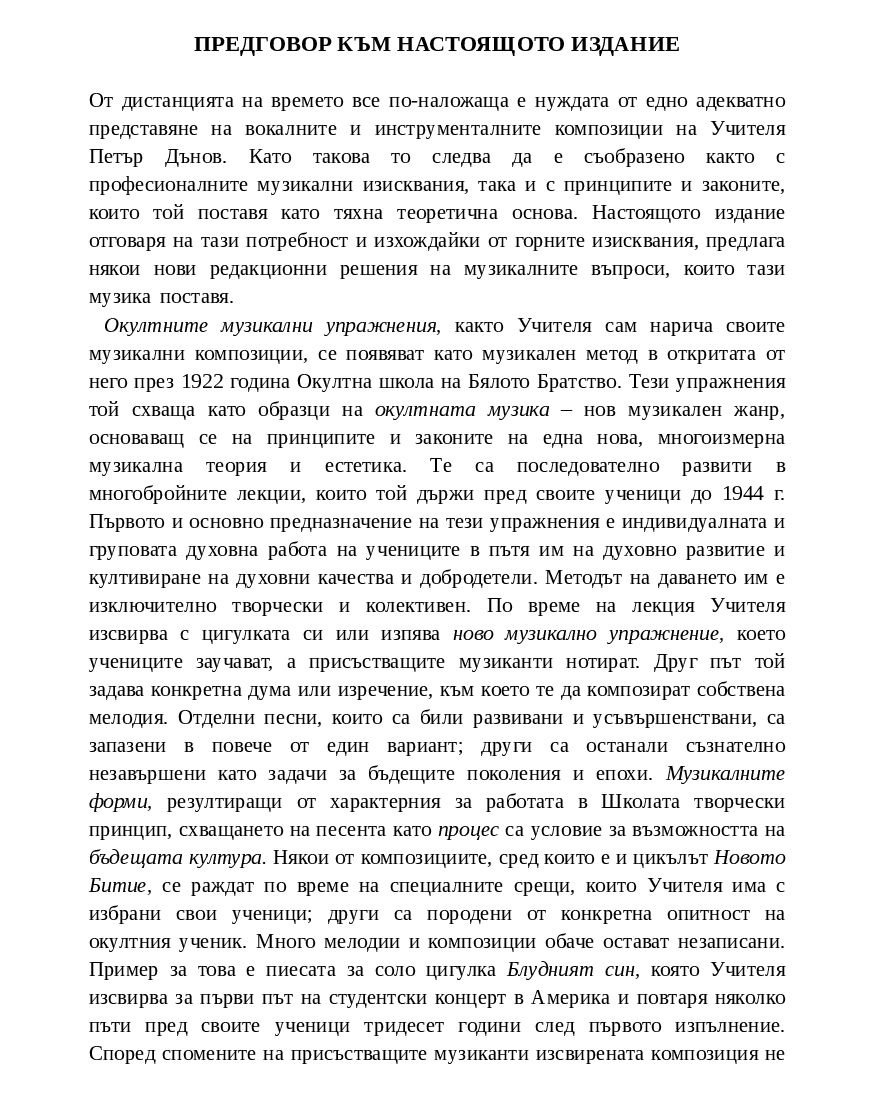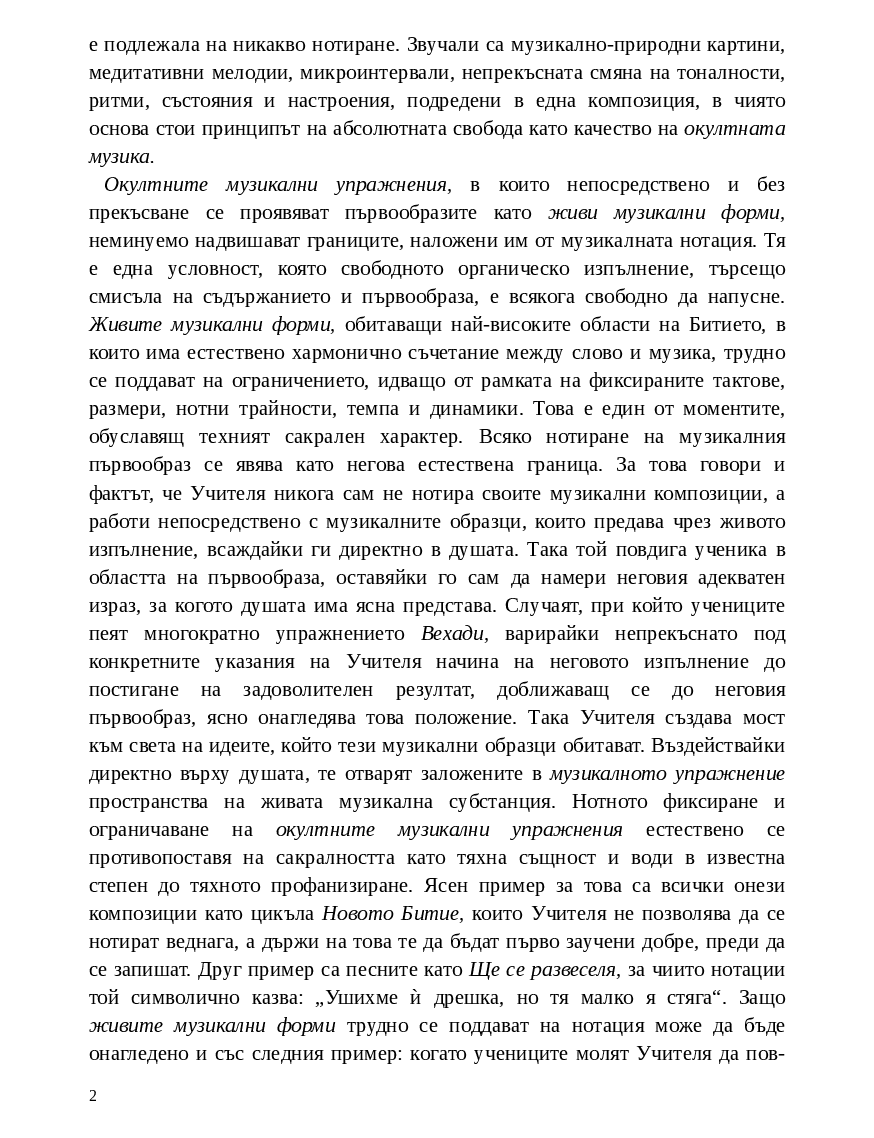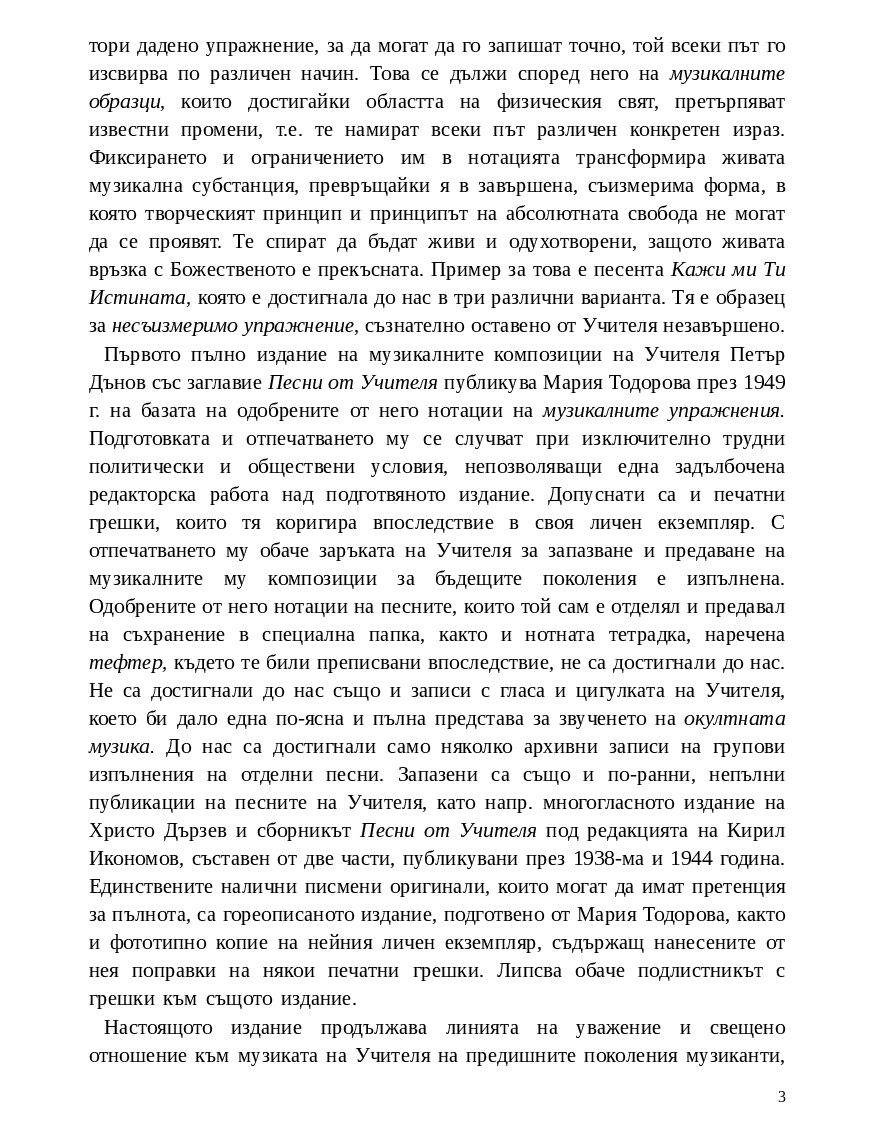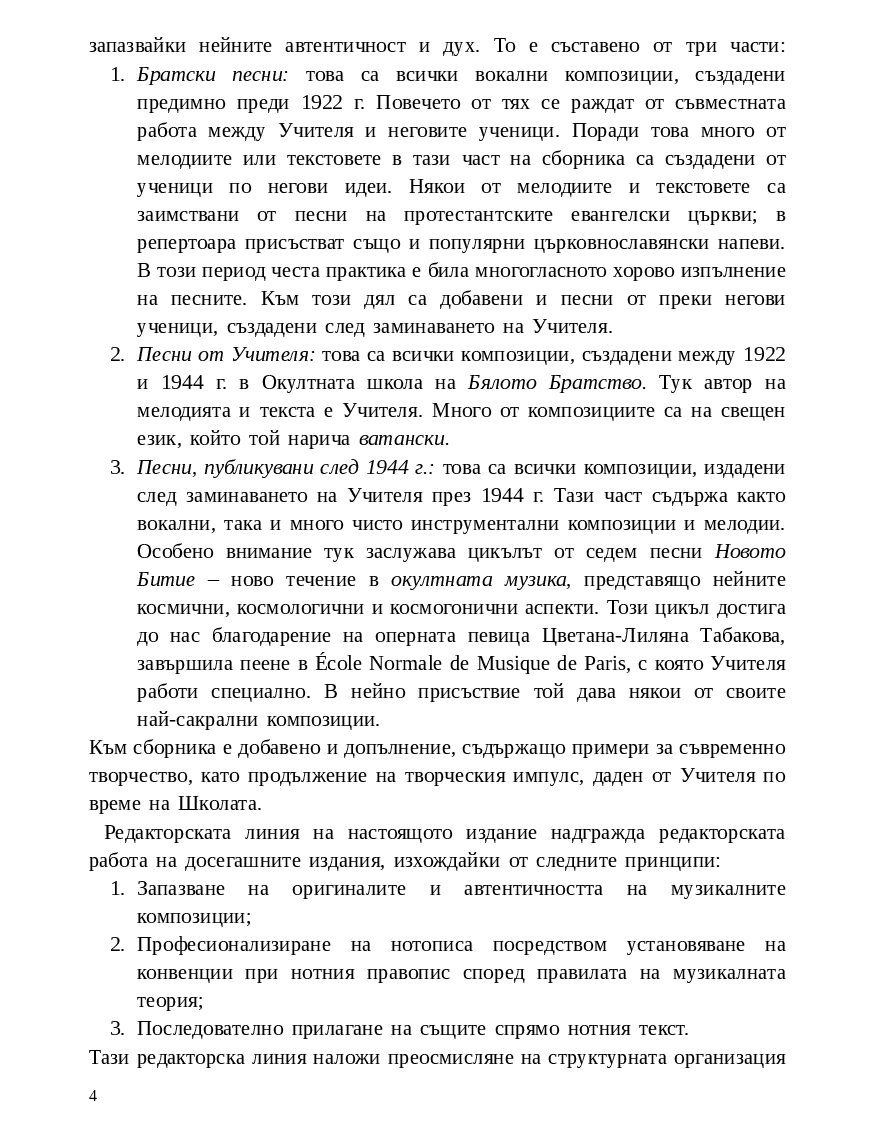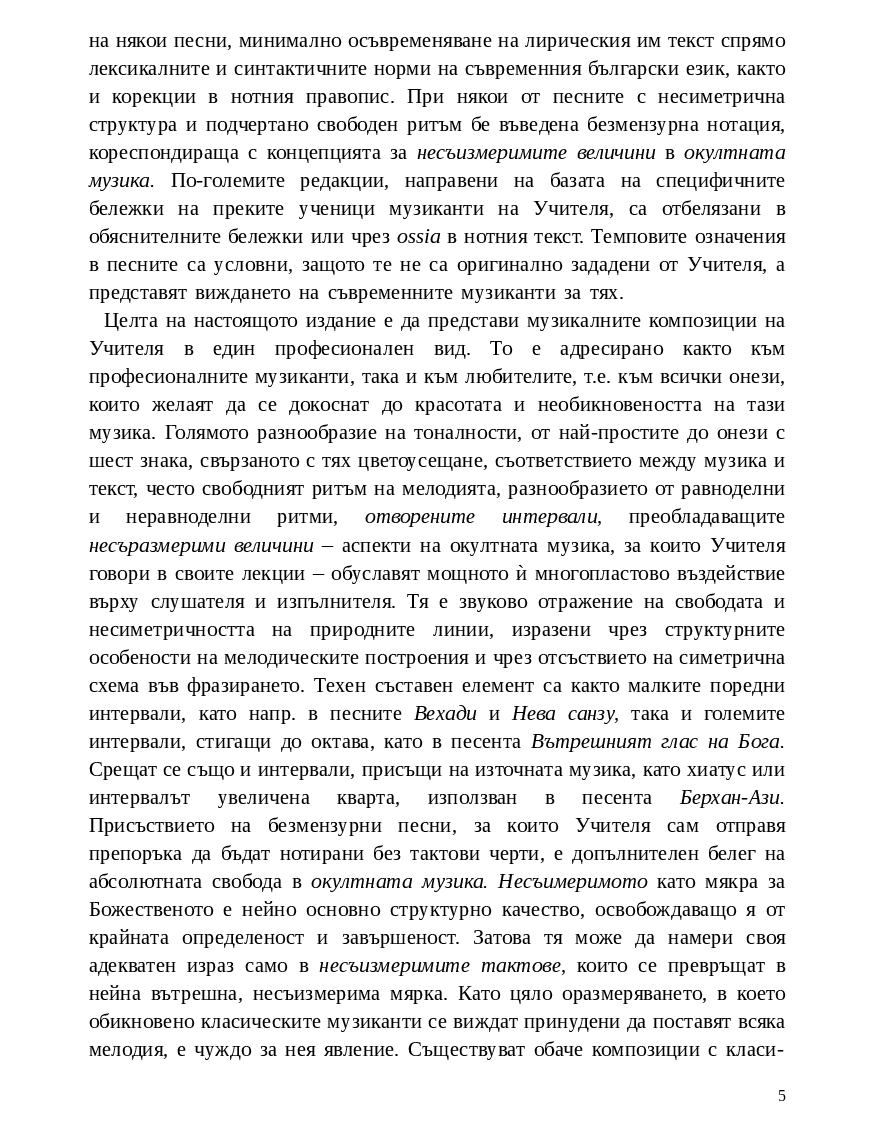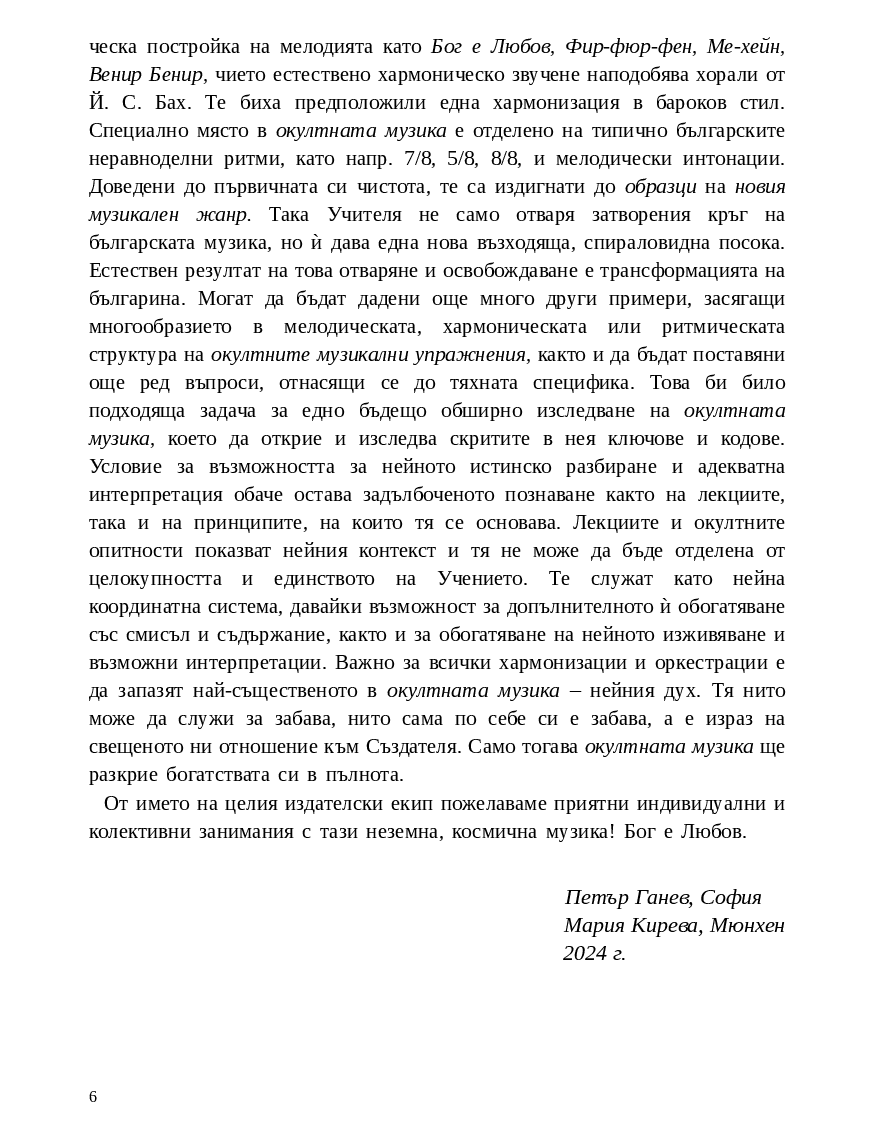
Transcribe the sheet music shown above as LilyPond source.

\version "2.24.3"

% include paper part and global functions
\include "include/globals.ily"

\bookpart {
  \paper {
    print-all-headers = ##f
    print-page-number = ##t
    print-first-page-number = ##f

    % put page numbers on the bottom
    oddHeaderMarkup = \markup ""
    evenHeaderMarkup = \markup ""
    oddFooterMarkup = \markup
    \fill-line {
      ""
      \if \should-print-page-number \fromproperty #'page:page-number-string
    }
    evenFooterMarkup = \markup
    \fill-line {
      \if \should-print-page-number \fromproperty #'page:page-number-string
      ""
    }

    left-margin = 1.5\cm
    right-margin = 1.5\cm
    top-margin = 1.6\cm
    bottom-margin = 1.2\cm
    ragged-bottom = ##t % do not spread the staves to fill the whole vertical space


  }

  \tocItem \markup "Предговор към настоящото издание"
  \markup \fontsize  #+3 { \fill-line \bold {"ПРЕДГОВОР КЪМ НАСТОЯЩОТО ИЗДАНИЕ"} }



  \markup \fontsize #+2.5 {
    \vspace #1.5  \override #'(baseline-skip . 2.7)


    \justify {

      От дистанцията на времето все по-наложаща е нуждата от едно адекватно представяне на вокалните и инструменталните композиции на Учителя Петър Дънов. Като такова то следва да е съобразено както с професионалните музикални изисквания, така и с принципите и законите, които той поставя като тяхна теоретична основа. Настоящото издание отговаря на тази потребност и изхождайки от горните изисквания, предлага някои нови редакционни решения на музикалните въпроси, които тази музика поставя.

    }
  }

  \markup \fontsize #+2.5 {
    \vspace #0.6  \override #'(baseline-skip . 2.7)
    \justify {
      \hspace #1.5

      \italic {Окултните} \italic {музикални} \italic {упражнения,} както Учителя сам нарича своите музикални композиции, се появяват като музикален метод в откритата от него през 1922 година Окултна школа на Бялото Братство. Тези упражнения той схваща като образци на \italic {окултната} \italic {музика} – нов музикален жанр, основаващ се на принципите и законите на една нова, многоизмерна музикална теория и естетика. Те са последователно развити в многобройните лекции, които той държи пред своите ученици до 1944 г. Първото и основно предназначение на тези упражнения е индивидуалната и груповата духовна работа на учениците в пътя им на духовно развитие и култивиране на духовни качества и добродетели. Методът на даването им е изключително творчески и колективен. По време на лекция Учителя изсвирва с цигулката си или изпява \italic {ново} \italic {музикално} \italic {упражнение,} което учениците заучават, а присъстващите музиканти нотират. Друг път той задава конкретна дума или  изречение, към което те да композират собствена мелодия. Отделни песни, които са били развивани и усъвършенствани, са запазени в повече от един вариант; други са останали съзнателно незавършени като задачи за бъдещите поколения и епохи. \italic {Музикалните} \italic {форми,} резултиращи от характерния за работата в Школата творчески принцип, схващането на песента като \italic {процес} са условие за възможността на \italic {бъдещата} \italic {култура.} Някои от композициите, сред които е и цикълът \italic {Новото} \italic {Битие,} се раждат по време на специалните срещи, които Учителя има с избрани свои ученици; други са породени от конкретна опитност на окултния ученик. Много мелодии и композиции обаче остават незаписани.  Пример за това е пиесата за соло цигулка \italic {Блудният} \italic {син,} която Учителя изсвирва за първи път на студентски концерт в Америка и повтаря няколко пъти пред своите ученици тридесет години след първото изпълнение. Според спомените на присъстващите музиканти изсвирената композиция не

    }
  }

  \markup \fontsize #+2.5 {
    \override #'(baseline-skip . 2.7)
    \justify {
      е подлежала на никакво нотиране. Звучали са музикално-природни картини, медитативни мелодии, микроинтервали, непрекъсната смяна на тоналности, ритми, състояния и настроения, подредени в една композиция, в чиято основа стои принципът на абсолютната свобода като качество на \italic{окултната} \italic {музика.}
    }
  }

  \markup \fontsize #+2.5 {
    \vspace #0.6  \override #'(baseline-skip . 2.7)
    \justify {
      \hspace #1.5

      \italic{Окултните} \italic{музикални} \italic{упражнения,} в които непосредствено и без прекъсване се проявяват първообразите като \italic{живи} \italic{музикални} \italic{форми,} неминуемо надвишават границите, наложени им от музикалната нотация. Тя е една условност, която свободното органическо изпълнение, търсещо смисъла на съдържанието и първообраза, е всякога свободно да напусне.  \italic{Живите} \italic{музикални} \italic{форми,} обитаващи най-високите области на Битието, в които има естествено хармонично съчетание между слово и музика, трудно се поддават на ограничението, идващо от рамката на фиксираните тактове, размери, нотни трайности, темпа и динамики. Това е един от моментите, обуславящ техният сакрален характер. Всяко нотиране на музикалния първообраз се явява като негова естествена граница. За това говори и фактът, че Учителя никога сам не нотира своите музикални композиции, а работи непосредствено с  музикалните образци, които предава чрез живото изпълнение, всаждайки ги директно в душата. Така той  повдига ученика в областта на първообраза, оставяйки го сам да намери неговия адекватен израз, за когото душата има ясна представа. Случаят, при който учениците пеят многократно упражнението \italic{Вехади,} варирайки непрекъснато под конкретните указания на Учителя начина на неговото изпълнение до постигане на задоволителен резултат, доближаващ се до неговия първообраз, ясно онагледява това положение. Така Учителя създава мост към света на идеите, който тези музикални образци обитават. Въздействайки директно върху душата, те отварят заложените в \italic{музикалното} \italic{упражнение} пространства на живата музикална субстанция. Нотното фиксиране и ограничаване на \italic{окултните} \italic{музикални} \italic{упражнения} естествено се противопоставя на сакралността като тяхна същност и води в известна степен до тяхното профанизиране. Ясен пример за това са всички онези композиции като цикъла \italic{Новото} \italic{Битие,} които Учителя не позволява да се нотират веднага, а държи на това те да бъдат първо заучени добре, преди да се запишат. Друг пример са песните като \italic{Ще} \italic{се }\italic{развеселя,} за чиито нотации той символично казва: „Ушихме ѝ дрешка, но тя малко я стяга“. Защо \italic{живите} \italic{музикални} \italic{форми} трудно се поддават на нотация може да бъде онагледено и със следния пример: когато учениците молят Учителя да пов-

    }
  }

  \markup \fontsize #+2.5 {
    \override #'(baseline-skip . 2.7)
    \justify {
      тори дадено упражнение, за да могат да го запишат точно, той всеки път го изсвирва по различен начин. Това се дължи според него на  \italic{музикалните} \italic{образци,} които достигайки областта на физическия свят, претърпяват известни промени, т.е. те намират всеки път различен конкретен израз. Фиксирането и ограничението им в нотацията трансформира живата музикална субстанция, превръщайки я в завършена, съизмерима форма, в която творческият принцип и принципът на абсолютната свобода не могат да се проявят. Те спират да бъдат живи и одухотворени, защото живата връзка с Божественото е прекъсната. Пример за това е песента \italic{Кажи} \italic{ми} \italic{Ти} \italic{Истината,} която е достигнала до нас в три различни варианта. Тя е образец за \italic{несъизмеримо упражнение,} съзнателно оставено от Учителя незавършено.
    }
  }

  \markup \fontsize #+2.5 {
    \vspace #0.6  \override #'(baseline-skip . 2.7)
    \justify {
      \hspace #1.5
      Първото пълно издание на музикалните композиции на Учителя Петър Дънов със заглавие \italic {Песни} \italic {от} \italic {Учителя} публикува Мария Тодорова през 1949 г. на базата на одобрените от него нотации на \italic {музикалните} \italic {упражнения.} Подготовката и отпечатването му се случват при изключително трудни политически и обществени условия, непозволяващи една задълбочена редакторска работа над подготвяното издание. Допуснати са и печатни грешки, които тя коригира впоследствие в своя личен екземпляр. С отпечатването му обаче заръката на Учителя за запазване и предаване на музикалните му композиции за бъдещите поколения е изпълнена. Одобрените от него нотации на песните, които той сам е отделял и предавал на съхранение в специална папка, както и нотната тетрадка, наречена \italic {тефтер,} където те били преписвани впоследствие, не са достигнали до нас. Не са достигнали до нас също и записи с гласа и цигулката на Учителя, което би дало една по-ясна и пълна представа за звученето на \italic {окултната} \italic {музика.} До нас са достигнали само няколко архивни записи на групови изпълнения на отделни песни. Запазени са също и по-ранни, непълни публикации на песните на Учителя, като напр. многогласното издание на Христо Дързев и сборникът \italic {Песни} \italic {от} \italic {Учителя} под редакцията на Кирил Икономов, съставен от две части, публикувани през 1938-ма и 1944 година. Единствените налични писмени оригинали, които могат да имат претенция за пълнота, са гореописаното издание, подготвено от Мария Тодорова, както и фототипно копие на нейния личен екземпляр, съдържащ нанесените от нея поправки на някои печатни грешки. Липсва обаче подлистникът с грешки към същото издание.
    }
  }
  \markup \fontsize #+2.5 {
    \vspace #0.6  \override #'(baseline-skip . 2.7)
    \justify {
      \hspace #1.5
      Настоящото издание продължава линията на  уважение и свещено отношение към музиката на Учителя на предишните поколения музиканти,
    }
  }

  \markup \fontsize #+2.5 {
    \vspace #0.5  \override #'(baseline-skip . 2.7)
    \justify {
      \justify-line {запазвайки нейните автентичност и дух. То е съставено от три части:}
    }
  }

  \markup \override #'(line-width . 62.5) \fontsize  #+2.5 {
    \override #'(baseline-skip . 2.7) \column {
      "    1."
    }
    \hspace #0.5
    \vspace #0.6  \override #'(baseline-skip . 2.7) \column {
      \justify {
        \italic {Братски песни:  } това са всички вокални композиции, създадени предимно преди 1922 г. Повечето от тях се раждат от съвместната работа между Учителя и неговите ученици. Поради това много от мелодиите или текстовете в тази част на сборника са създадени от ученици по негови идеи. Някои от мелодиите и текстовете са заимствани от песни на протестантските евангелски църкви; в репертоара присъстват също и популярни църковнославянски напеви. В този период честа практика е била многогласното хорово изпълнение на песните. Към този дял са добавени и песни от преки негови ученици, създадени след заминаването на Учителя.
      }
    }
  }

  \markup \override #'(line-width . 62.5) \fontsize  #+2.5 {
    \vspace #0.6  \override #'(baseline-skip . 2.7) \column {
      "    2."
    }
    \hspace #0.5
    \override #'(baseline-skip . 2.7) \column {
      \justify {
        \italic { Песни от Учителя: } това са всички композиции, създадени между 1922 и 1944 г. в Окултната школа на \italic {Бялото}
        \italic {Братство.} Тук автор на мелодията и текста е Учителя. Много от композициите са на свещен език, който той
        нарича \italic {ватански.}
      }
    }
  }

  \markup \override #'(line-width . 62.5) \fontsize  #+2.5 {
    \vspace #0.6  \override #'(baseline-skip . 2.7) \column {
      "    3."
    }
    \hspace #0.5
    \override #'(baseline-skip . 2.7) \column {
      \justify {
        \italic {Песни, публикувани след 1944 г.:  } това са всички композиции, издадени след заминаването на Учителя през 1944 г.
        Тази част съдържа както вокални, така и много чисто инструментални композиции и мелодии. Особено внимание тук
        заслужава цикълът от седем песни \italic {Новото} \italic{Битие} – ново течение в \italic {окултната} \italic {музика,} представящо нейните космични, космологични и космогонични аспекти. Този цикъл достига до нас благодарение на оперната певица Цветана-Лиляна Табакова, завършила пеене в École Normale de Musique de Paris, с която Учителя работи специално. В нейно присъствие той дава някои от своите най-сакрални композиции.
      }
    }
  }
  \markup \fontsize #+2.5 {
    \vspace #0.6  \override #'(baseline-skip . 2.7)
    \justify {
      Към сборника е добавено и допълнение, съдържащо примери за съвременно творчество, като продължение на творческия импулс, даден от Учителя по време на Школата.
    }
  }
  \markup \fontsize #+2.5 {
    \vspace #0.6  \override #'(baseline-skip . 2.7)
    \justify {
      \hspace #1.5
      Редакторската линия на настоящото издание надгражда редакторската работа на досегашните издания, изхождайки
      от следните принципи:
    }
  }

  \markup \override #'(line-width . 62.5) \fontsize  #+2.5 {
    \vspace #0.6  \override #'(baseline-skip . 2.7) \column {
      "    1."
    }
    \hspace #0.5
    \override #'(baseline-skip . 2.7) \column {
      \justify {
        Запазване на оригиналите и автентичността на музикалните композиции;
      }
    }
  }

  \markup \override #'(line-width . 62.5) \fontsize  #+2.5 {
    \vspace #0.6  \override #'(baseline-skip . 2.7) \column {
      "    2."
    }
    \hspace #0.5
    \override #'(baseline-skip . 2.7) \column {
      \justify {
        Професионализиране на нотописа посредством установяване на конвенции при нотния правопис според правилата на музикалната теория;
      }
    }
  }


  \markup \override #'(line-width . 62.5) \fontsize  #+2.5 {
    \vspace #0.6 \override #'(baseline-skip . 2.7) \column {
      "    3."
    }
    \hspace #0.5
    \override #'(baseline-skip . 2.7) \column {
      \justify {
        Последователно прилагане на същите спрямо нотния текст.
      }
    }
  }

  \markup \fontsize #+2.5 {
    \vspace #0.6 \override #'(baseline-skip . 2.7)
    \justify {Тази редакторска линия наложи преосмисляне на структурната организация}
  }

  \markup \fontsize #+2.5 {
    \override #'(baseline-skip . 2.7)
    \justify {
      на някои песни, минимално осъвременяване на лирическия им текст спрямо лексикалните и синтактичните норми на съвременния български език, както и корекции в нотния правопис. При някои от песните с несиметрична структура и подчертано свободен ритъм бе въведена безмензурна нотация, кореспондираща с концепцията за \italic"несъизмеримите" \italic"величини" в \italic"окултната" \italic"музика." По-големите редакции, направени на базата на специфичните бележки на преките ученици музиканти на Учителя, са отбелязани в обяснителните бележки или чрез \italic {ossia} в нотния текст. Темповите означения в песните са условни, защото те не са оригинално зададени от Учителя, а представят виждането на съвременните музиканти за тях.
    }
  }

  \markup \fontsize #+2.5 {
    \vspace #0.6  \override #'(baseline-skip . 2.7)
    \justify {
      \hspace #1.5

      Целта на настоящото издание е да представи музикалните композиции на Учителя в един професионален вид. То е адресирано както към професионалните музиканти, така и към любителите, т.е. към всички онези, които желаят да се докоснат до красотата и необикновеността на тази музика. Голямото разнообразие на тоналности, от най-простите до онези с шест знака, свързаното с тях цветоусещане, съответствието между музика и текст, често свободният ритъм на мелодията, разнообразието от равноделни и неравноделни ритми, \italic {отворените} \italic {интервали,} преобладаващите \italic {несъразмерими} \italic {величини} – аспекти на окултната музика, за които Учителя говори в своите лекции – обуславят мощното ѝ многопластово въздействие върху слушателя и изпълнителя. Тя е звуково отражение на свободата и несиметричността на природните линии, изразени чрез структурните особености на мелодическите построения и чрез отсъствието на симетрична схема във фразирането. Техен съставен елемент са както малките поредни интервали, като напр. в песните \italic {Вехади} и \italic {Нева санзу,} така и големите интервали, стигащи до октава, като в песента \italic {Вътрешният глас на Бога.} Срещат се също и интервали, присъщи на източната музика, като хиатус или интервалът увеличена кварта, използван в песента \italic {Берхан-Ази.} Присъствието на безмензурни песни, за които Учителя сам отправя препоръка да бъдат нотирани без тактови черти, е допълнителен белег на абсолютната свобода в \italic {окултната} \italic {музика.} \italic {Несъимеримото} като мякра за Божественото е нейнo основно структурно качество, освобождаващо я от крайната определеност и завършеност. Затова тя може да намери своя адекватен израз само в \italic {несъизмеримите} \italic {тактове,} които се превръщат в нейна вътрешна, несъизмерима мярка. Като цяло оразмеряването, в което обикновено класическите музиканти се виждат принудени да поставят всяка мелодия, е чуждо за нея явление. Съществуват обаче композиции с класи-

    }
  }

  \markup \fontsize #+2.5 {
    \override #'(baseline-skip . 2.7)
    \justify {

      ческа постройка на мелодията като \italic {Бог e Любов,} \italic {Фир-фюр-фен,} \italic {Ме-хейн,} \italic {Венир} \italic{ Бенир,}   чието естествено  хармоническо звучене наподобява хорали от Й. С. Бах. Те биха предположили една хармонизация в бароков стил. Специално място в \italic {окултната} \italic {музика} е отделено на типично българските неравноделни ритми, като напр. 7/8, 5/8, 8/8, и мелодически интонации. Доведени до първичната си чистота, те са издигнати до \italic {образци} на \italic {новия} \italic {музикален} \italic {жанр.} Така Учителя не само отваря затворения кръг на българската музика, но ѝ дава една нова възходяща, спираловидна посока. Естествен резултат на това отваряне и освобождаване е трансформацията на българина. Могат да бъдат дадени още много други примери, засягащи многообразието в мелодическата, хармоническата или ритмическата структура на \italic {окултните} \italic {музикални} \italic {упражнения,} както и да бъдат поставяни още ред въпроси, отнасящи се до тяхната специфика. Това би било подходяща задача за едно бъдещо обширно изследване на \italic {окултната} \italic {музика,} което да открие и изследва скритите в нея ключове и кодове. Условие за възможността за нейното истинско разбиране и адекватна интерпретация обаче остава задълбоченото познаване както на лекциите, така и на принципите, на които тя се основава. Лекциите и окултните опитности показват нейния контекст и тя не може да бъде отделена от целокупността и единството на Учението. Те служат като нейна координатна система, давайки възможност за допълнителното ѝ обогатяване със смисъл и съдържание, както и за обогатяване на нейното изживяване и възможни интерпретации. Важно за всички хармонизации и оркестрации е да запазят най-същественото в \italic {окултната} \italic {музика} – нейния дух. Тя нито може да служи за забава, нито сама по себе си е забава, а е израз на свещеното ни отношение към Създателя. Само тогава \italic {окултната} \italic {музика} ще разкрие богатствата си в пълнота.
    }
  }
  \markup \fontsize #+2.5 {
    \vspace #0.6  \override #'(baseline-skip . 2.7)
    \justify {
      \hspace #1.5 От името на целия издателски екип пожелаваме приятни индивидуални и колективни занимания с тази неземна, космична музика! Бог е Любов.
    }
  }


  \markup \fontsize #+3 \raise #0 \override #'(baseline-skip . 2.7) {
    \column {
      \line {"  "}
      \line {"  "}
      \fill-line { "" ""  \italic {"Петър Ганев, София    "} }
      \fill-line { "" ""  \italic {"Мария Кирева, Мюнхен"} }
      \fill-line { "" ""  \italic {"2024 г.                            "} }
    }
  }



} % bookpart